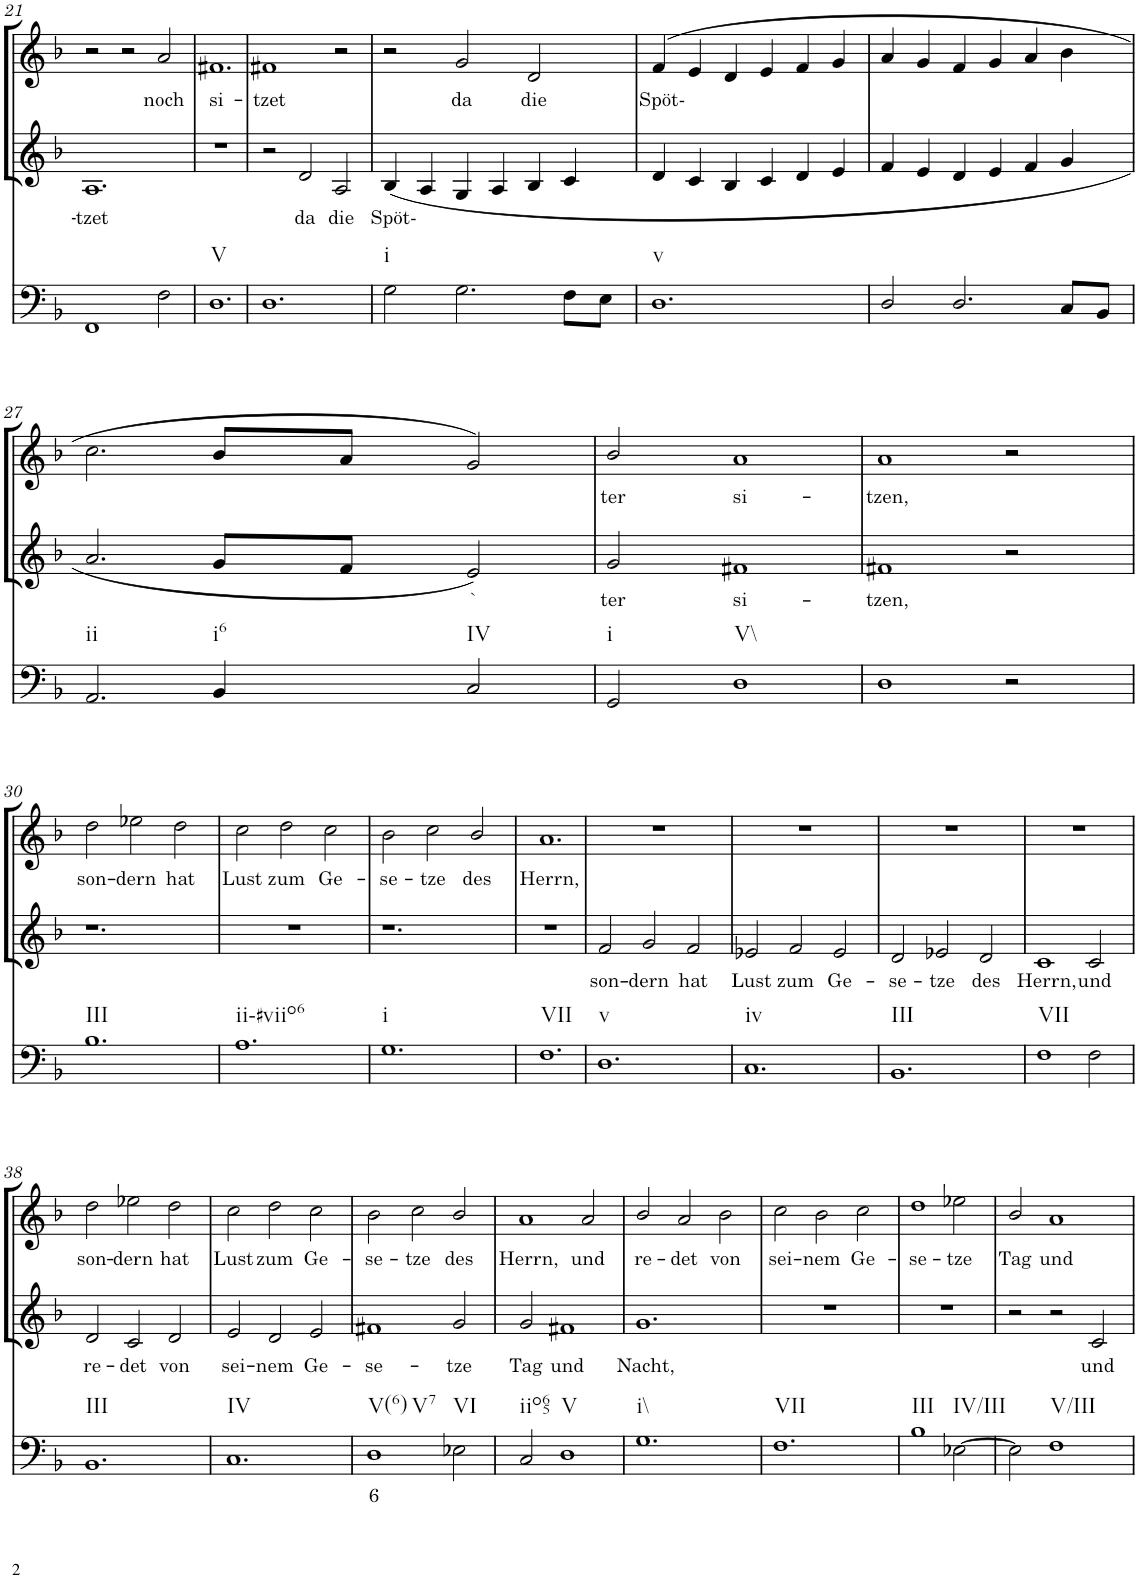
**kern	**text	**kern	**text	**kern	**text
*part3	*part3	*part2	*part2	*part1	*part1
*staff3	*staff3	*staff2	*staff2	*staff1	*staff1
*I"Continuo	*	*I"Alto	*	*I"Soprano	*
!!LO:PB:g=z
*clefF4	*	*clefG2	*	*clefG2	*
*k[b-]	*	*k[b-]	*	*k[b-]	*
*M3/2	*	*M3/2	*	*M3/2	*
=21	=21	=21	=21	=21	=21
!	!	!	!LO:LY:b	!	!
1FF	.	1.A	tzet	2r	.
.	.	.	.	2r	.
!	!	!	!	!	!LO:LY:b
2F\	.	.	.	2a/	noch
=22	=22	=22	=22	=22	=22
!LO:TX:b:t=V	!	!	!	!	!
!	!	!	!	!	!LO:LY:b
1.D	.	1.r	.	1.f#X	si-
=23	=23	=23	=23	=23	=23
!	!	!	!	!	!LO:LY:b
1.D	.	2r	.	1f#X	tzet
!	!	!	!LO:LY:b	!	!
.	.	2d/	da	.	.
!	!	!	!LO:LY:b	!	!
.	.	2A/	die	2r	.
=24	=24	=24	=24	=24	=24
!LO:TX:b:t=i	!	!	!	!	!
!	!	!	!LO:LY:b	!	!
2G\	.	(4B-/	Spöt-	2r	.
.	.	4A/	.	.	.
!	!	!	!	!	!LO:LY:b
2.G\	.	4G/	.	2g/	da
.	.	4A/	.	.	.
!	!	!	!	!	!LO:LY:b
.	.	4B-/	.	2d/	die
8F\L	.	4c/	.	.	.
8E\J	.	.	.	.	.
=25	=25	=25	=25	=25	=25
!LO:TX:b:t=v	!	!	!	!	!
!	!	!	!	!	!LO:LY:b
1.D	.	4d/	.	(4f/	Spöt-
.	.	4c/	.	4e/	.
.	.	4B-/	.	4d/	.
.	.	4c/	.	4e/	.
.	.	4d/	.	4f/	.
.	.	4e/	.	4g/	.
=26	=26	=26	=26	=26	=26
2D/	.	4f/	.	4a/	.
.	.	4e/	.	4g/	.
2.D/	.	4d/	.	4f/	.
.	.	4e/	.	4g/	.
.	.	4f/	.	4a/	.
8C/L	.	4g/	.	4b-\	.
8BB-/J	.	.	.	.	.
!!LO:LB:g=z
=27	=27	=27	=27	=27	=27
!LO:TX:b:t=ii	!	!	!	!	!
2.AA/	.	2.a/	.	2.cc\	.
!LO:TX:b:t=i6	!	!	!	!	!
4BB-/	.	8g/L	.	8b-/L	.
.	.	8f/J	.	8a/J	.
!LO:TX:b:t=IV	!	!	!	!	!
!	!	!	!LO:LY:b	!	!
2C/	.	2e/)	`	2g/)	.
=28	=28	=28	=28	=28	=28
!LO:TX:b:t=i	!	!	!	!	!
!	!	!	!LO:LY:b	!	!LO:LY:b
2GG/	.	2g/	ter	2b-/	ter
!LO:TX:b:t=V\\	!	!	!	!	!
!	!	!	!LO:LY:b	!	!LO:LY:b
1D	.	1f#X	si-	1a	si-
=29	=29	=29	=29	=29	=29
!	!	!	!LO:LY:b	!	!LO:LY:b
1D	.	1f#X	tzen,	1a	tzen,
2r	.	2r	.	2r	.
!!LO:LB:g=z
=30	=30	=30	=30	=30	=30
!LO:TX:b:t=III	!	!	!	!	!
!	!	!	!	!	!LO:LY:b
1.B-	.	1.r	.	2dd\	son-
!	!	!	!	!	!LO:LY:b
.	.	.	.	2ee-X\	dern
!	!	!	!	!	!LO:LY:b
.	.	.	.	2dd\	hat
=31	=31	=31	=31	=31	=31
!LO:TX:b:t=ii-#viio6	!	!	!	!	!
!	!	!	!	!	!LO:LY:b
1.A	.	1.r	.	2cc\	Lust
!	!	!	!	!	!LO:LY:b
.	.	.	.	2dd\	zum
!	!	!	!	!	!LO:LY:b
.	.	.	.	2cc\	Ge-
=32	=32	=32	=32	=32	=32
!LO:TX:b:t=i	!	!	!	!	!
!	!	!	!	!	!LO:LY:b
1.G	.	1.r	.	2b-\	se-
!	!	!	!	!	!LO:LY:b
.	.	.	.	2cc\	tze
!	!	!	!	!	!LO:LY:b
.	.	.	.	2b-/	des
=33	=33	=33	=33	=33	=33
!LO:TX:b:t=VII	!	!	!	!	!
!	!	!	!	!	!LO:LY:b
1.F	.	1.r	.	1.a	Herrn,
=34	=34	=34	=34	=34	=34
!LO:TX:b:t=v	!	!	!	!	!
!	!	!	!LO:LY:b	!	!
1.D	.	2f/	son-	1.r	.
!	!	!	!LO:LY:b	!	!
.	.	2g/	dern	.	.
!	!	!	!LO:LY:b	!	!
.	.	2f/	hat	.	.
=35	=35	=35	=35	=35	=35
!LO:TX:b:t=iv	!	!	!	!	!
!	!	!	!LO:LY:b	!	!
1.C	.	2e-X/	Lust	1.r	.
!	!	!	!LO:LY:b	!	!
.	.	2f/	zum	.	.
!	!	!	!LO:LY:b	!	!
.	.	2e-/	Ge-	.	.
=36	=36	=36	=36	=36	=36
!LO:TX:b:t=III	!	!	!	!	!
!	!	!	!LO:LY:b	!	!
1.BB-	.	2d/	se-	1.r	.
!	!	!	!LO:LY:b	!	!
.	.	2e-X/	tze	.	.
!	!	!	!LO:LY:b	!	!
.	.	2d/	des	.	.
=37	=37	=37	=37	=37	=37
!LO:TX:b:t=VII	!	!	!	!	!
!	!	!	!LO:LY:b	!	!
1F	.	1c	Herrn,	1.r	.
!	!	!	!LO:LY:b	!	!
2F\	.	2c/	und	.	.
!!LO:LB:g=z
=38	=38	=38	=38	=38	=38
!LO:TX:b:t=III	!	!	!	!	!
!	!	!	!LO:LY:b	!	!LO:LY:b
1.BB-	.	2d/	re-	2dd\	son-
!	!	!	!LO:LY:b	!	!LO:LY:b
.	.	2c/	det	2ee-X\	dern
!	!	!	!LO:LY:b	!	!LO:LY:b
.	.	2d/	von	2dd\	hat
=39	=39	=39	=39	=39	=39
!LO:TX:b:t=IV	!	!	!	!	!
!	!	!	!LO:LY:b	!	!LO:LY:b
1.C	.	2e/	sei-	2cc\	Lust
!	!	!	!LO:LY:b	!	!LO:LY:b
.	.	2d/	nem	2dd\	zum
!	!	!	!LO:LY:b	!	!LO:LY:b
.	.	2e/	Ge-	2cc\	Ge-
=40	=40	=40	=40	=40	=40
!LO:TX:b:t=V(6)	!	!	!	!	!
!LO:TX:b:t=V7	!	!	!	!	!
!	!LO:LY:b	!	!LO:LY:b	!	!LO:LY:b
1D	6	1f#X	se-	2b-\	se-
!	!	!	!	!	!LO:LY:b
.	.	.	.	2cc\	tze
!LO:TX:b:t=VI	!	!	!	!	!
!	!	!	!LO:LY:b	!	!LO:LY:b
2E-X\	.	2g/	tze	2b-/	des
=41	=41	=41	=41	=41	=41
!LO:TX:b:t=iio65	!	!	!	!	!
!	!	!	!LO:LY:b	!	!LO:LY:b
2C/	.	2g/	Tag	1a	Herrn,
!LO:TX:b:t=V	!	!	!	!	!
!	!	!	!LO:LY:b	!	!
1D	.	1f#X	und	.	.
!	!	!	!	!	!LO:LY:b
.	.	.	.	2a/	und
=42	=42	=42	=42	=42	=42
!LO:TX:b:t=i\\	!	!	!	!	!
!	!	!	!LO:LY:b	!	!LO:LY:b
1.G	.	1.g	Nacht,	2b-/	re-
!	!	!	!	!	!LO:LY:b
.	.	.	.	2a/	det
!	!	!	!	!	!LO:LY:b
.	.	.	.	2b-\	von
=43	=43	=43	=43	=43	=43
!LO:TX:b:t=VII	!	!	!	!	!
!	!	!	!	!	!LO:LY:b
1.F	.	1.r	.	2cc\	sei-
!	!	!	!	!	!LO:LY:b
.	.	.	.	2b-\	nem
!	!	!	!	!	!LO:LY:b
.	.	.	.	2cc\	Ge-
=44	=44	=44	=44	=44	=44
!LO:TX:b:t=III	!	!	!	!	!
!	!	!	!	!	!LO:LY:b
1B-	.	1.r	.	1dd	se-
!LO:TX:b:t=IV/III	!	!	!	!	!
!	!	!	!	!	!LO:LY:b
[2E-X\	.	.	.	2ee-X\	tze
=45	=45	=45	=45	=45	=45
!	!	!	!	!	!LO:LY:b
2E-\]	.	2r	.	2b-/	Tag
!LO:TX:b:t=V/III	!	!	!	!	!
!	!	!	!	!	!LO:LY:b
1F	.	2r	.	1a	und
!	!	!	!LO:LY:b	!	!
.	.	2c/	und	.	.
=	=	=	=	=	=
*-	*-	*-	*-	*-	*-
